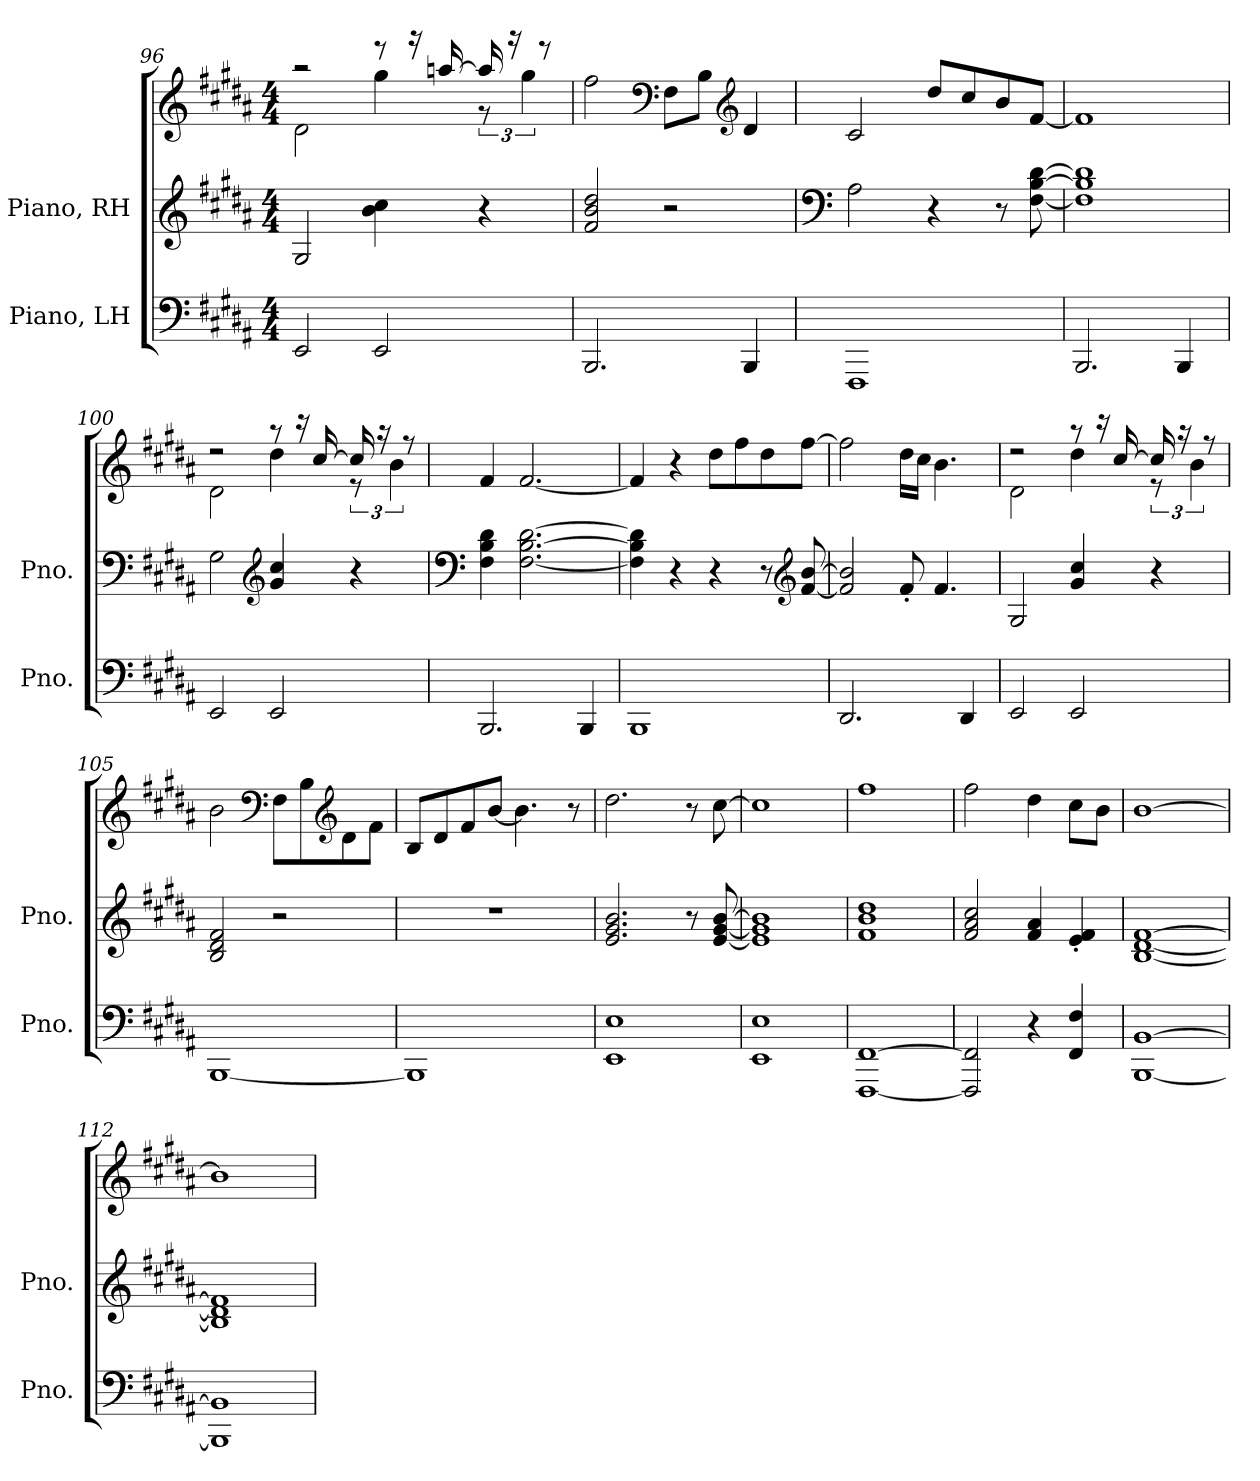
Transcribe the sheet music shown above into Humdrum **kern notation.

**kern	**kern	**kern
*part2	*part1	*part1
*staff3	*staff2	*staff1
*I"Piano, LH	*I"Piano, RH	*
*I'Pno.	*I'Pno.	*
*clefF4	*clefG2	*clefG2
*k[f#c#g#d#a#]	*k[f#c#g#d#a#]	*k[f#c#g#d#a#]
*M4/4	*M4/4	*M4/4
=96	=96	=96
*	*	*^
2EE/	2G#/	2r	2d#\
2EE/	4b\ 4cc#\	8r	4gg#\
.	.	16r	.
.	.	[16aan/	.
.	4r	16aa/]	12r
.	.	16r	.
.	.	.	6gg#\
.	.	8r	.
*	*	*v	*v
=97	=97	=97
2.BBB/	2f#/ 2b/ 2dd#/	2ff#\
*	*	*clefF4
.	2r	8F#\L
.	.	8B\J
*	*	*clefG2
4BBB/	.	4d#/
=98	=98	=98
*	*clefF4	*
1FFF#	2A#\	2c#/
.	4r	8dd#/L
.	.	8cc#/
.	8r	8b/
.	[8F#\ [8B\ [8d#\	[8f#/J
!!LO:LB:g=z
=99	=99	=99
2.BBB/	1F#] 1B] 1d#]	1f#]
4BBB/	.	.
=100	=100	=100
*	*	*^
2EE/	2G#\	2r	2d#\
*	*clefG2	*	*
2EE/	4g#/ 4cc#/	8r	4dd#\
.	.	16r	.
.	.	[16cc#/	.
.	4r	16cc#/]	12r
.	.	16r	.
.	.	.	6b\
.	.	8r	.
*	*	*v	*v
=101	=101	=101
*	*clefF4	*
2.BBB/	4F#\ 4B\ 4d#\	4f#/
.	[2.F#\ [2.B\ [2.d#\	[2.f#/
4BBB/	.	.
=102	=102	=102
1BBB	4F#\] 4B\] 4d#\]	4f#/]
.	4r	4r
.	4r	8dd#\L
.	.	8ff#\
.	8r	8dd#\
*	*clefG2	*
.	[8f#/ [8b/	[8ff#\J
=103	=103	=103
2.DD#/	2f#/] 2b/]	2ff#\]
.	8f#'/	16dd#\LL
.	.	16cc#\JJ
.	4.f#/	4.b\
4DD#/	.	.
!!LO:LB:g=z
=104	=104	=104
*	*	*^
2EE/	2G#/	2r	2d#\
2EE/	4g#/ 4cc#/	8r	4dd#\
.	.	16r	.
.	.	[16cc#/	.
.	4r	16cc#/]	12r
.	.	16r	.
.	.	.	6b\
.	.	8r	.
*	*	*v	*v
=105	=105	=105
[1BBB	2B/ 2d#/ 2f#/	2b\
*	*	*clefF4
.	2r	8F#\L
.	.	8B\
*	*	*clefG2
.	.	8d#\
.	.	8f#\J
=106	=106	=106
1BBB]	1r	8B/L
.	.	8d#/
.	.	8f#/
.	.	[8b/J
.	.	4.b\]
.	.	8r
=107	=107	=107
1EE 1E	2.e/ 2.g#/ 2.b/	2.dd#\
.	8r	8r
.	[8e/ [8g#/ [8b/	[8cc#\
=108	=108	=108
1EE 1E	1e] 1g#] 1b]	1cc#]
=109	=109	=109
[1FFF# [1FF#	1f# 1b 1dd#	1ff#
!!LO:LB:g=z
=110	=110	=110
2FFF#/] 2FF#/]	2f#/ 2a#/ 2cc#/	2ff#\
4r	4f#/ 4a#/	4dd#\
4FF#/ 4F#/	4e/' 4f#/'	8cc#\L
.	.	8b\J
=111	=111	=111
[1BBB [1BB	[1B [1d# [1f#	[1b
=112	=112	=112
1BBB] 1BB]	1B] 1d#] 1f#]	1b]
=	=	=
*-	*-	*-
